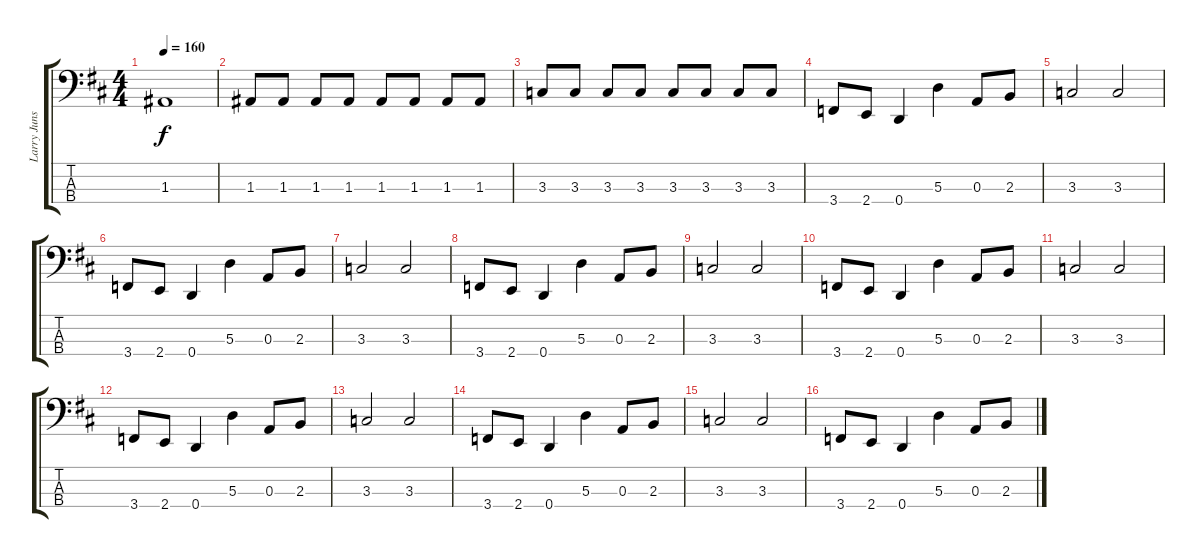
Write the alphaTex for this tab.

\track ("Larry Junstrom Bass" "Larry Juns") {instrument electricbasspick}
\staff {score tabs}
\tuning (G2 D2 A1 D1) {hide}
\ts (4 4)
\tempo 160
\clef f4
\ks d
1.3{t}.1{dy f} |
1.3.8 1.3.8 1.3.8 1.3.8 1.3.8 1.3.8 1.3.8 1.3.8 |
3.3.8 3.3.8 3.3.8 3.3.8 3.3.8 3.3.8 3.3.8 3.3.8 |
3.4.8 2.4.8 0.4.4 5.3.4 0.3.8 2.3.8 |
3.3.2 3.3.2 |
3.4.8 2.4.8 0.4.4 5.3.4 0.3.8 2.3.8 |
3.3.2 3.3.2 |
3.4.8 2.4.8 0.4.4 5.3.4 0.3.8 2.3.8 |
3.3.2 3.3.2 |
3.4.8 2.4.8 0.4.4 5.3.4 0.3.8 2.3.8 |
3.3.2 3.3.2 |
3.4.8 2.4.8 0.4.4 5.3.4 0.3.8 2.3.8 |
3.3.2 3.3.2 |
3.4.8 2.4.8 0.4.4 5.3.4 0.3.8 2.3.8 |
3.3.2 3.3.2 |
3.4.8 2.4.8 0.4.4 5.3.4 0.3.8 2.3.8
